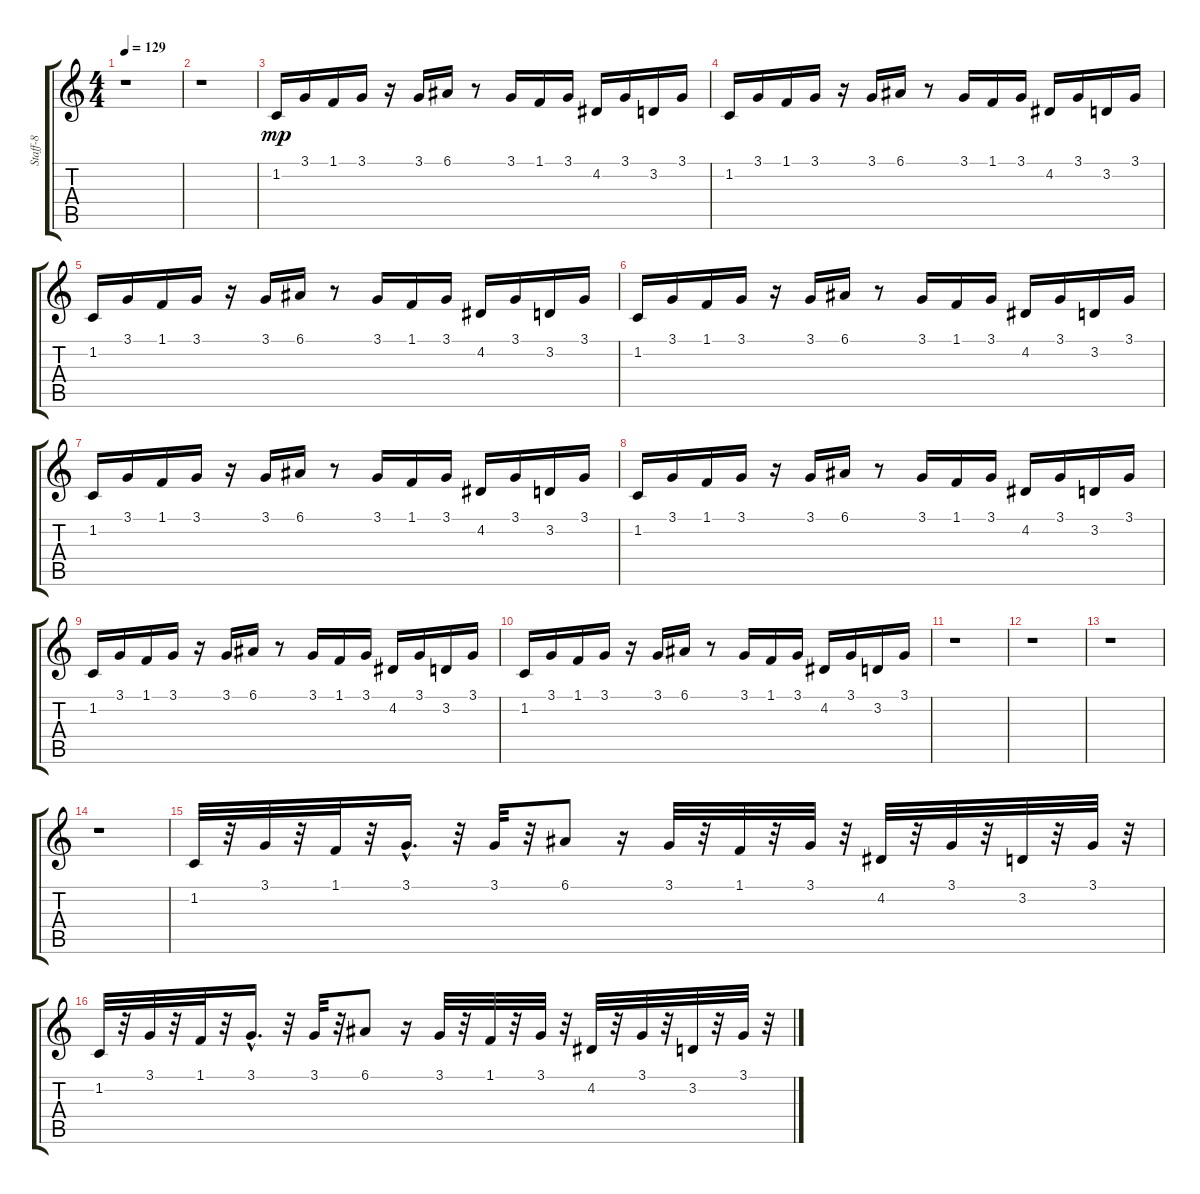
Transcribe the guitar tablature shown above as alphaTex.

\track ("Staff-8" "Staff-8") {instrument stringensemble1}
\staff {score tabs}
\tuning (E4 B3 G3 D3 A2 E2) {hide}
\ts (4 4)
\tempo 129
\clef g2
\ks c
r.1{dy ff} |
r.1 |
1.2.16{dy mp} 3.1.16 1.1.16 3.1.16 r.16 3.1.16 6.1.16 r.8 3.1.16 1.1.16 3.1.16 4.2.16 3.1.16 3.2.16 3.1.16 |
1.2.16 3.1.16 1.1.16 3.1.16 r.16 3.1.16 6.1.16 r.8 3.1.16 1.1.16 3.1.16 4.2.16 3.1.16 3.2.16 3.1.16 |
1.2.16 3.1.16 1.1.16 3.1.16 r.16 3.1.16 6.1.16 r.8 3.1.16 1.1.16 3.1.16 4.2.16 3.1.16 3.2.16 3.1.16 |
1.2.16 3.1.16 1.1.16 3.1.16 r.16 3.1.16 6.1.16 r.8 3.1.16 1.1.16 3.1.16 4.2.16 3.1.16 3.2.16 3.1.16 |
1.2.16 3.1.16 1.1.16 3.1.16 r.16 3.1.16 6.1.16 r.8 3.1.16 1.1.16 3.1.16 4.2.16 3.1.16 3.2.16 3.1.16 |
1.2.16 3.1.16 1.1.16 3.1.16 r.16 3.1.16 6.1.16 r.8 3.1.16 1.1.16 3.1.16 4.2.16 3.1.16 3.2.16 3.1.16 |
1.2.16 3.1.16 1.1.16 3.1.16 r.16 3.1.16 6.1.16 r.8 3.1.16 1.1.16 3.1.16 4.2.16 3.1.16 3.2.16 3.1.16 |
1.2.16 3.1.16 1.1.16 3.1.16 r.16 3.1.16 6.1.16 r.8 3.1.16 1.1.16 3.1.16 4.2.16 3.1.16 3.2.16 3.1.16 |
r.1 |
r.1 |
r.1 |
r.1 |
1.2.32{instrument whistle} r.32 3.1.32 r.32 1.1.32 r.32 3.1{hac}.16{d} r.32 3.1.32 r.32 6.1.8 r.16 3.1.32 r.32 1.1.32 r.32 3.1.32 r.32 4.2.32 r.32 3.1.32 r.32 3.2.32 r.32 3.1.32 r.32 |
1.2.32 r.32 3.1.32 r.32 1.1.32 r.32 3.1{hac}.16{d} r.32 3.1.32 r.32 6.1.8 r.16 3.1.32 r.32 1.1.32 r.32 3.1.32 r.32 4.2.32 r.32 3.1.32 r.32 3.2.32 r.32 3.1.32 r.32
